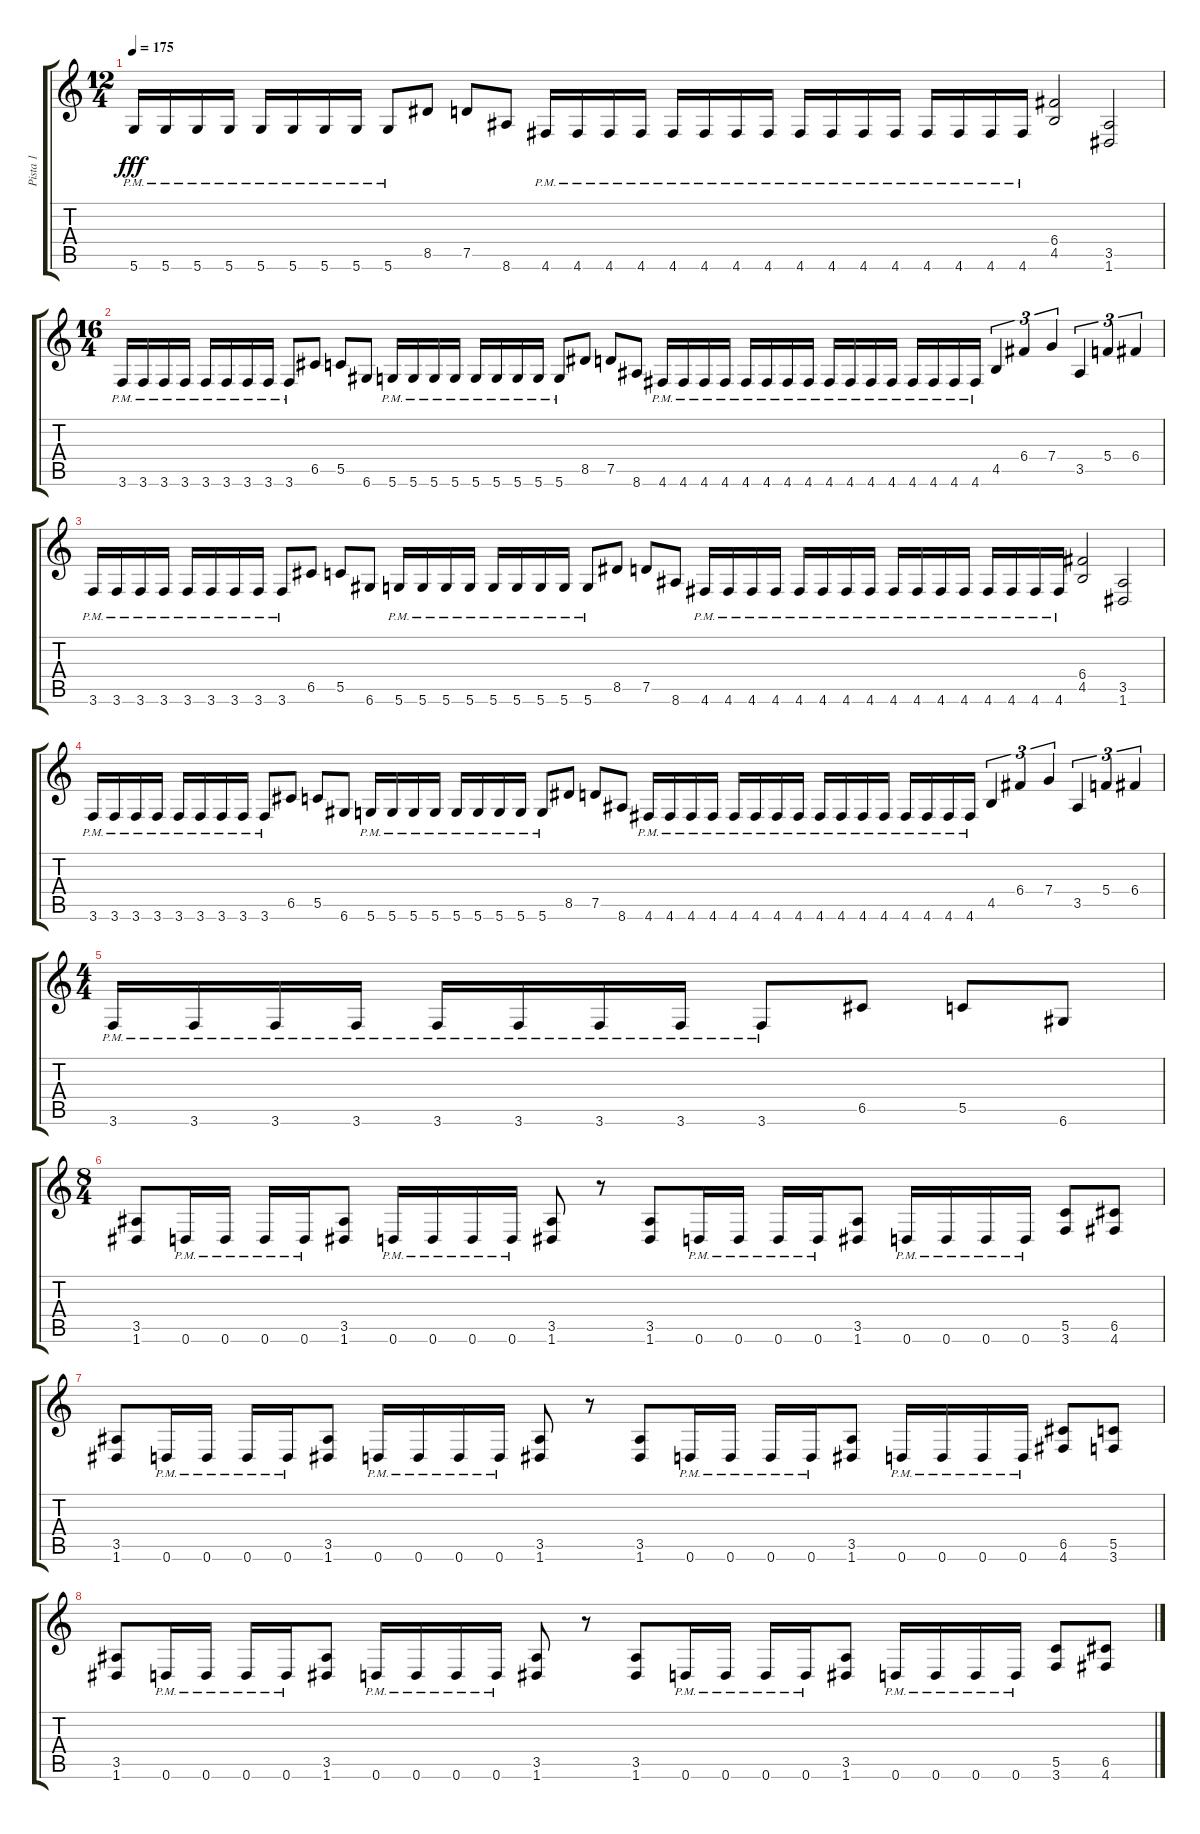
\track ("Pista 1" "Pista 1") {instrument distortionguitar}
\staff {score tabs}
\tuning (D4 A3 F3 C3 G2 D2) {hide}
\ts (12 4)
\tempo 175
\clef g2
\ks c
5.6{pm}.16{dy fff} 5.6{pm}.16 5.6{pm}.16 5.6{pm}.16 5.6{pm}.16 5.6{pm}.16 5.6{pm}.16 5.6{pm}.16 5.6{pm}.8 8.5.8 7.5.8 8.6.8 4.6{pm}.16 4.6{pm}.16 4.6{pm}.16 4.6{pm}.16 4.6{pm}.16 4.6{pm}.16 4.6{pm}.16 4.6{pm}.16 4.6{pm}.16 4.6{pm}.16 4.6{pm}.16 4.6{pm}.16 4.6{pm}.16 4.6{pm}.16 4.6{pm}.16 4.6{pm}.16 (6.4 4.5).2 (3.5 1.6).2 |
\ts (16 4)
3.6{pm}.16 3.6{pm}.16 3.6{pm}.16 3.6{pm}.16 3.6{pm}.16 3.6{pm}.16 3.6{pm}.16 3.6{pm}.16 3.6{pm}.8 6.5.8 5.5.8 6.6.8 5.6{pm}.16 5.6{pm}.16 5.6{pm}.16 5.6{pm}.16 5.6{pm}.16 5.6{pm}.16 5.6{pm}.16 5.6{pm}.16 5.6{pm}.8 8.5.8 7.5.8 8.6.8 4.6{pm}.16 4.6{pm}.16 4.6{pm}.16 4.6{pm}.16 4.6{pm}.16 4.6{pm}.16 4.6{pm}.16 4.6{pm}.16 4.6{pm}.16 4.6{pm}.16 4.6{pm}.16 4.6{pm}.16 4.6{pm}.16 4.6{pm}.16 4.6{pm}.16 4.6{pm}.16 4.5.4{tu (3 2)} 6.4.4{tu (3 2)} 7.4.4{tu (3 2)} 3.5.4{tu (3 2)} 5.4.4{tu (3 2)} 6.4.4{tu (3 2)} |
3.6{pm}.16 3.6{pm}.16 3.6{pm}.16 3.6{pm}.16 3.6{pm}.16 3.6{pm}.16 3.6{pm}.16 3.6{pm}.16 3.6{pm}.8 6.5.8 5.5.8 6.6.8 5.6{pm}.16 5.6{pm}.16 5.6{pm}.16 5.6{pm}.16 5.6{pm}.16 5.6{pm}.16 5.6{pm}.16 5.6{pm}.16 5.6{pm}.8 8.5.8 7.5.8 8.6.8 4.6{pm}.16 4.6{pm}.16 4.6{pm}.16 4.6{pm}.16 4.6{pm}.16 4.6{pm}.16 4.6{pm}.16 4.6{pm}.16 4.6{pm}.16 4.6{pm}.16 4.6{pm}.16 4.6{pm}.16 4.6{pm}.16 4.6{pm}.16 4.6{pm}.16 4.6{pm}.16 (6.4 4.5).2 (3.5 1.6).2 |
3.6{pm}.16 3.6{pm}.16 3.6{pm}.16 3.6{pm}.16 3.6{pm}.16 3.6{pm}.16 3.6{pm}.16 3.6{pm}.16 3.6{pm}.8 6.5.8 5.5.8 6.6.8 5.6{pm}.16 5.6{pm}.16 5.6{pm}.16 5.6{pm}.16 5.6{pm}.16 5.6{pm}.16 5.6{pm}.16 5.6{pm}.16 5.6{pm}.8 8.5.8 7.5.8 8.6.8 4.6{pm}.16 4.6{pm}.16 4.6{pm}.16 4.6{pm}.16 4.6{pm}.16 4.6{pm}.16 4.6{pm}.16 4.6{pm}.16 4.6{pm}.16 4.6{pm}.16 4.6{pm}.16 4.6{pm}.16 4.6{pm}.16 4.6{pm}.16 4.6{pm}.16 4.6{pm}.16 4.5.4{tu (3 2)} 6.4.4{tu (3 2)} 7.4.4{tu (3 2)} 3.5.4{tu (3 2)} 5.4.4{tu (3 2)} 6.4.4{tu (3 2)} |
\ts (4 4)
3.6{pm}.16 3.6{pm}.16 3.6{pm}.16 3.6{pm}.16 3.6{pm}.16 3.6{pm}.16 3.6{pm}.16 3.6{pm}.16 3.6{pm}.8 6.5.8 5.5.8 6.6.8 |
\ts (8 4)
(3.5 1.6).8 0.6{pm}.16 0.6{pm}.16 0.6{pm}.16 0.6{pm}.16 (3.5 1.6).8 0.6{pm}.16 0.6{pm}.16 0.6{pm}.16 0.6{pm}.16 (3.5 1.6).8 r.8 (3.5 1.6).8 0.6{pm}.16 0.6{pm}.16 0.6{pm}.16 0.6{pm}.16 (3.5 1.6).8 0.6{pm}.16 0.6{pm}.16 0.6{pm}.16 0.6{pm}.16 (5.5 3.6).8 (6.5 4.6).8 |
(3.5 1.6).8 0.6{pm}.16 0.6{pm}.16 0.6{pm}.16 0.6{pm}.16 (3.5 1.6).8 0.6{pm}.16 0.6{pm}.16 0.6{pm}.16 0.6{pm}.16 (3.5 1.6).8 r.8 (3.5 1.6).8 0.6{pm}.16 0.6{pm}.16 0.6{pm}.16 0.6{pm}.16 (3.5 1.6).8 0.6{pm}.16 0.6{pm}.16 0.6{pm}.16 0.6{pm}.16 (6.5 4.6).8 (5.5 3.6).8 |
(3.5 1.6).8 0.6{pm}.16 0.6{pm}.16 0.6{pm}.16 0.6{pm}.16 (3.5 1.6).8 0.6{pm}.16 0.6{pm}.16 0.6{pm}.16 0.6{pm}.16 (3.5 1.6).8 r.8 (3.5 1.6).8 0.6{pm}.16 0.6{pm}.16 0.6{pm}.16 0.6{pm}.16 (3.5 1.6).8 0.6{pm}.16 0.6{pm}.16 0.6{pm}.16 0.6{pm}.16 (5.5 3.6).8 (6.5 4.6).8
